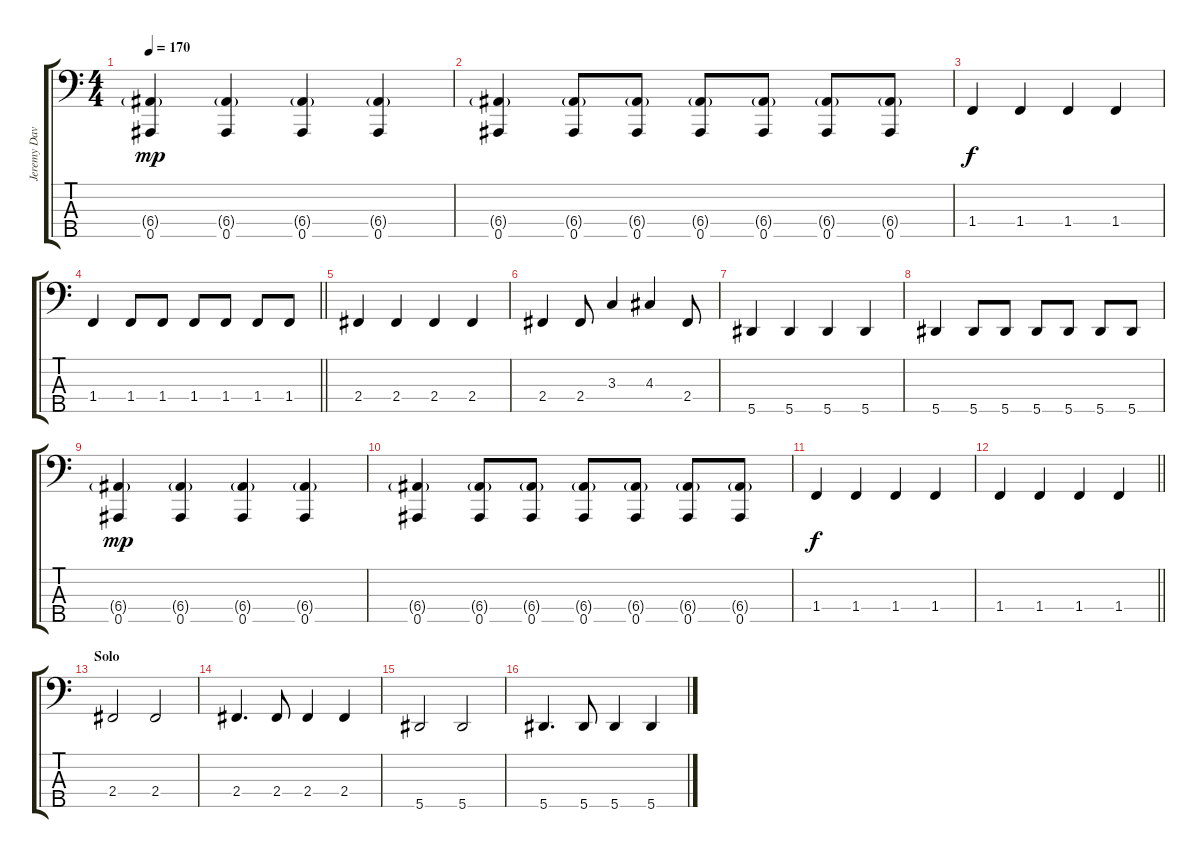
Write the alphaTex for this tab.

\track ("Jeremy Davis (Bass/5 String Wierd Tuning" "Jeremy Dav") {instrument electricbasspick}
\staff {score tabs}
\tuning (G2 D2 A1 E1 Bb0) {hide}
\ts (4 4)
\tempo 170
\clef f4
\ks c
(6.4{g} 0.5).4{dy mp} (6.4{g} 0.5).4 (6.4{g} 0.5).4 (6.4{g} 0.5).4 |
(6.4{g} 0.5).4 (6.4{g} 0.5).8 (6.4{g} 0.5).8 (6.4{g} 0.5).8 (6.4{g} 0.5).8 (6.4{g} 0.5).8 (6.4{g} 0.5).8 |
1.4.4{dy f} 1.4.4 1.4.4 1.4.4 |
\barLineRight lightlight
1.4.4 1.4.8 1.4.8 1.4.8 1.4.8 1.4.8 1.4.8 |
\section ("" "")
2.4.4 2.4.4 2.4.4 2.4.4 |
2.4.4 2.4.8 3.3.4 4.3.4 2.4.8 |
5.5.4 5.5.4 5.5.4 5.5.4 |
5.5.4 5.5.8 5.5.8 5.5.8 5.5.8 5.5.8 5.5.8 |
(6.4{g} 0.5).4{dy mp} (6.4{g} 0.5).4 (6.4{g} 0.5).4 (6.4{g} 0.5).4 |
(6.4{g} 0.5).4 (6.4{g} 0.5).8 (6.4{g} 0.5).8 (6.4{g} 0.5).8 (6.4{g} 0.5).8 (6.4{g} 0.5).8 (6.4{g} 0.5).8 |
1.4.4{dy f} 1.4.4 1.4.4 1.4.4 |
\barLineRight lightlight
1.4.4 1.4.4 1.4.4 1.4.4 |
\section ("" "Solo")
2.4.2 2.4.2 |
2.4.4{d} 2.4.8 2.4.4 2.4.4 |
5.5.2 5.5.2 |
5.5.4{d} 5.5.8 5.5.4 5.5.4
